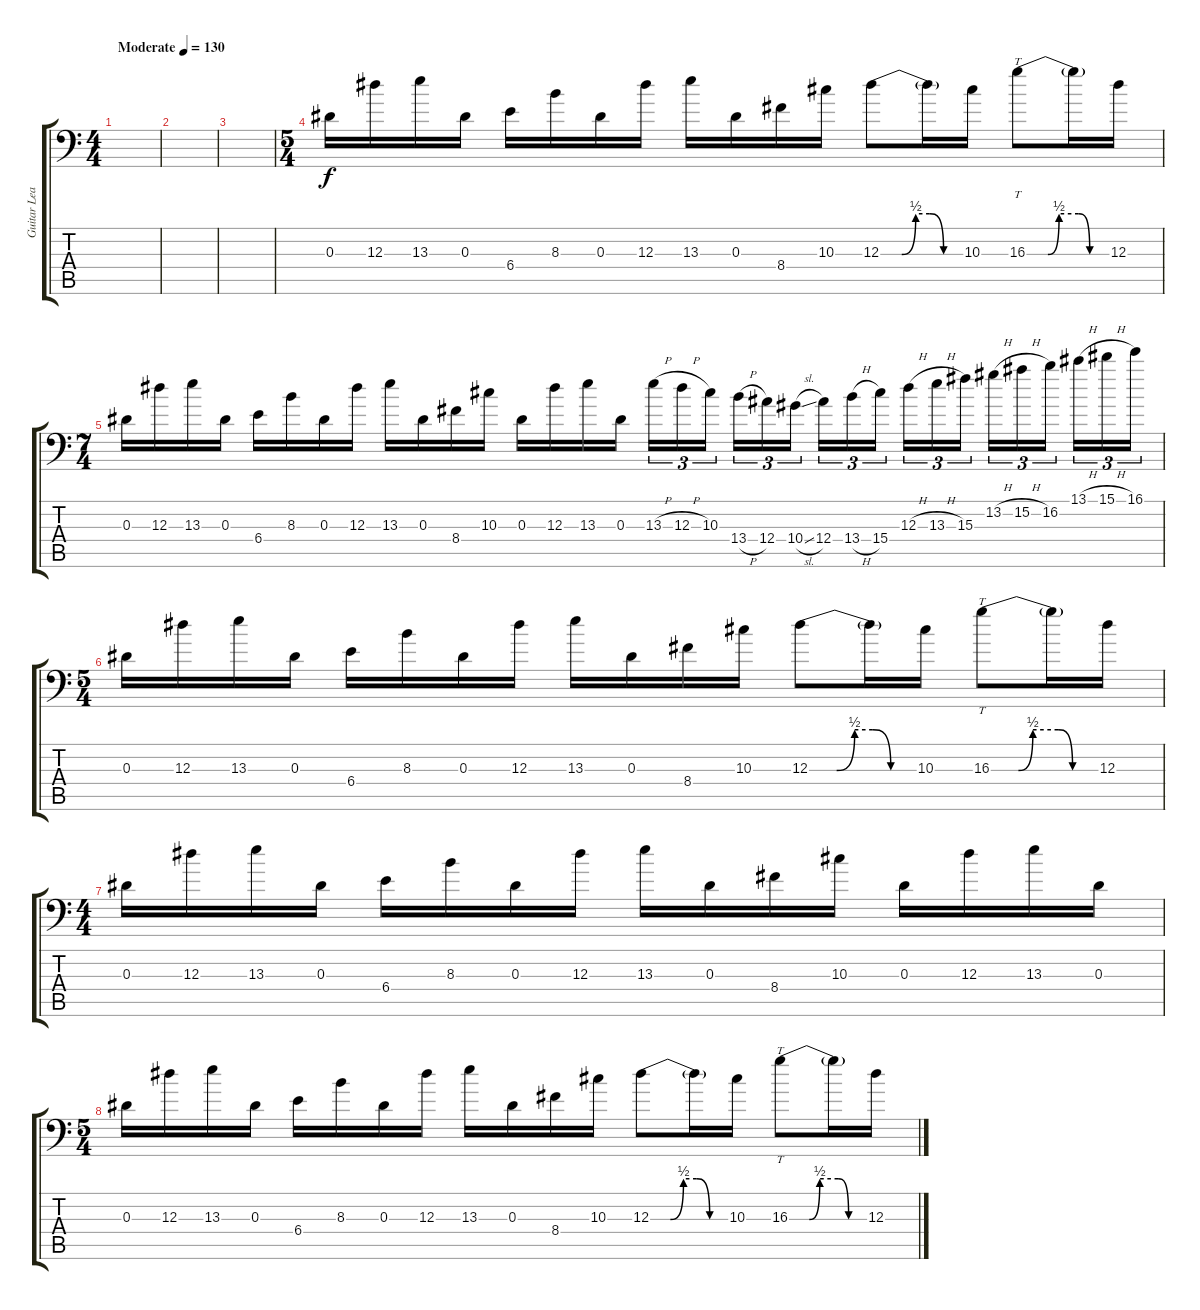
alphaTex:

\track ("Guitar Lead" "Guitar Lea") {instrument overdrivenguitar}
\staff {score tabs}
\tuning (C4 G3 Eb3 Bb2 F2 Bb1) {hide}
\ts (4 4)
\tempo (130 "Moderate")
\clef f4
\ks c
|
|
|
\ts (5 4)
0.3.16 12.3.16 13.3.16 0.3.16 6.4.16 8.3.16 0.3.16 12.3.16 13.3.16 0.3.16 8.4.16 10.3.16 12.3{be (custom 0 0 15 0 25 2 35 2 45 0 60 0)}.8 12.3{t}.16 10.3.16 16.3{be (custom 0 0 15 0 23 2 37 2 45 0 60 0)}.8{tt} 16.3{t}.16 12.3.16 |
\ts (7 4)
0.3.16 12.3.16 13.3.16 0.3.16 6.4.16 8.3.16 0.3.16 12.3.16 13.3.16 0.3.16 8.4.16 10.3.16 0.3.16 12.3.16 13.3.16 0.3.16 13.3{h}.16{tu (3 2)} 12.3{h}.16{tu (3 2)} 10.3.16{tu (3 2) beam splitsecondary} 13.4{h}.16{tu (3 2)} 12.4.16{tu (3 2)} 10.4{sl}.16{tu (3 2)} 12.4.16{tu (3 2)} 13.4{h}.16{tu (3 2)} 15.4.16{tu (3 2) beam splitsecondary} 12.3{h}.16{tu (3 2)} 13.3{h}.16{tu (3 2)} 15.3.16{tu (3 2)} 13.2{h}.16{tu (3 2)} 15.2{h}.16{tu (3 2)} 16.2.16{tu (3 2) beam splitsecondary} 13.1{h}.16{tu (3 2)} 15.1{h}.16{tu (3 2)} 16.1.16{tu (3 2)} |
\ts (5 4)
0.3.16 12.3.16 13.3.16 0.3.16 6.4.16 8.3.16 0.3.16 12.3.16 13.3.16 0.3.16 8.4.16 10.3.16 12.3{be (custom 0 0 15 0 25 2 35 2 45 0 60 0)}.8 12.3{t}.16 10.3.16 16.3{be (custom 0 0 15 0 23 2 37 2 45 0 60 0)}.8{tt} 16.3{t}.16 12.3.16 |
\ts (4 4)
0.3.16 12.3.16 13.3.16 0.3.16 6.4.16 8.3.16 0.3.16 12.3.16 13.3.16 0.3.16 8.4.16 10.3.16 0.3.16 12.3.16 13.3.16 0.3.16 |
\ts (5 4)
0.3.16 12.3.16 13.3.16 0.3.16 6.4.16 8.3.16 0.3.16 12.3.16 13.3.16 0.3.16 8.4.16 10.3.16 12.3{be (custom 0 0 15 0 25 2 35 2 45 0 60 0)}.8 12.3{t}.16 10.3.16 16.3{be (custom 0 0 15 0 23 2 37 2 45 0 60 0)}.8{tt} 16.3{t}.16 12.3.16
